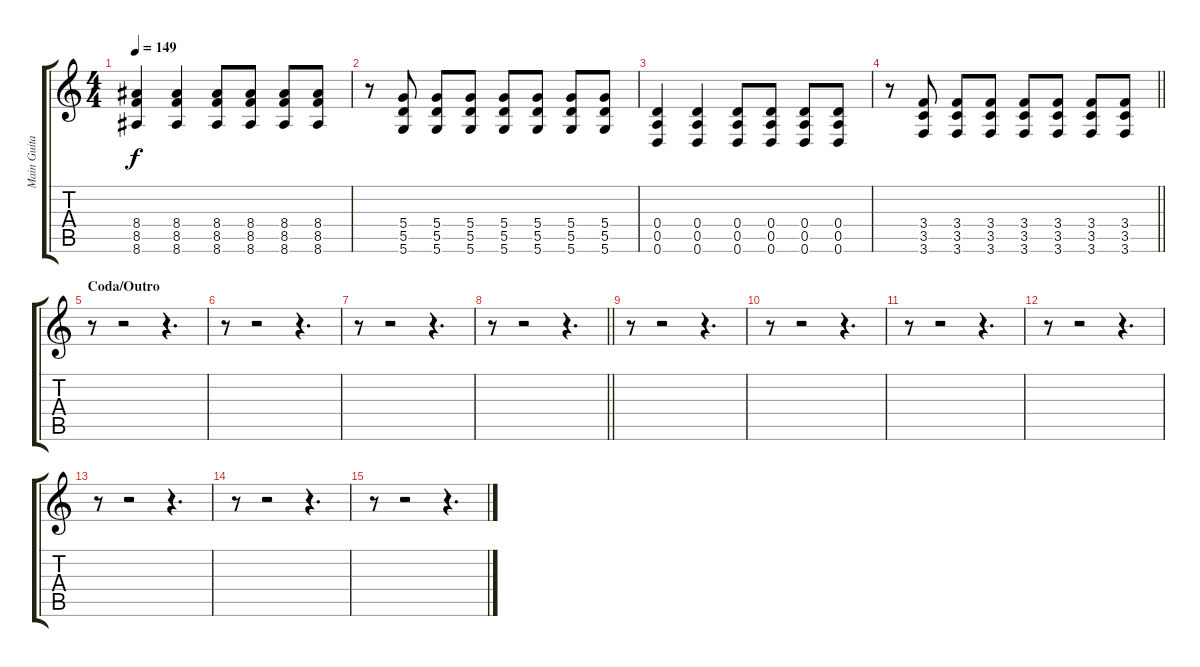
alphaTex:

\track ("Main Guitar" "Main Guita") {instrument overdrivenguitar}
\staff {score tabs}
\tuning (E4 B3 G3 D3 A2 D2) {hide}
\ts (4 4)
\tempo 149
\clef g2
\ks c
(8.4 8.5 8.6).4{dy f} (8.4 8.5 8.6).4 (8.4 8.5 8.6).8 (8.4 8.5 8.6).8 (8.4 8.5 8.6).8 (8.4 8.5 8.6).8 |
r.8 (5.4 5.5 5.6).8 (5.4 5.5 5.6).8 (5.4 5.5 5.6).8 (5.4 5.5 5.6).8 (5.4 5.5 5.6).8 (5.4 5.5 5.6).8 (5.4 5.5 5.6).8 |
(0.4 0.5 0.6).4 (0.4 0.5 0.6).4 (0.4 0.5 0.6).8 (0.4 0.5 0.6).8 (0.4 0.5 0.6).8 (0.4 0.5 0.6).8 |
\barLineRight lightlight
r.8 (3.4 3.5 3.6).8 (3.4 3.5 3.6).8 (3.4 3.5 3.6).8 (3.4 3.5 3.6).8 (3.4 3.5 3.6).8 (3.4 3.5 3.6).8 (3.4 3.5 3.6).8 |
\section ("" "Coda/Outro")
r.8 r.2 r.4{d} |
r.8 r.2 r.4{d} |
r.8 r.2 r.4{d} |
\barLineRight lightlight
r.8 r.2 r.4{d} |
r.8 r.2 r.4{d} |
r.8 r.2 r.4{d} |
r.8 r.2 r.4{d} |
r.8 r.2 r.4{d} |
r.8 r.2 r.4{d} |
r.8 r.2 r.4{d} |
r.8 r.2 r.4{d}
